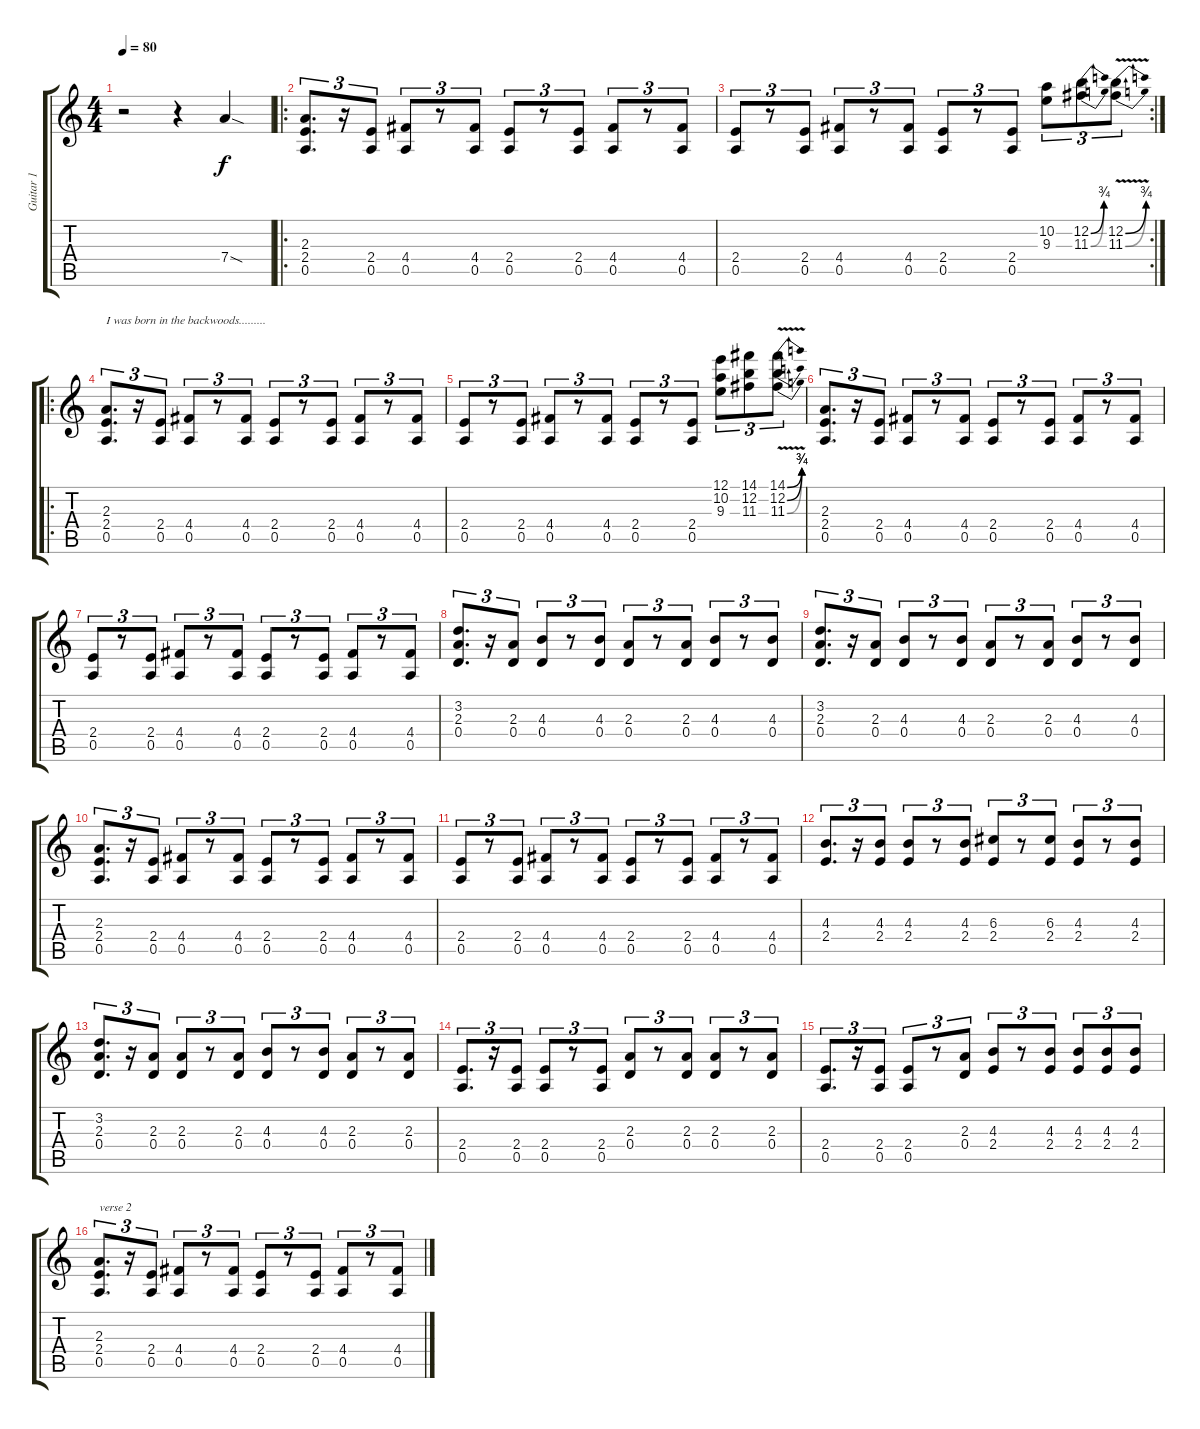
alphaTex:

\track ("Guitar 1" "Guitar 1") {instrument overdrivenguitar}
\staff {score tabs}
\tuning (E4 B3 G3 D3 A2 E2) {hide}
\ts (4 4)
\tempo 80
\clef g2
\ks c
r.2{dy f instrument overdrivenguitar} r.4 7.4{sod}.4 |
\ro
(2.3 2.4 0.5).8{d tu (3 2)} r.16{tu (3 2)} (2.4 0.5).8{tu (3 2)} (4.4 0.5).8{tu (3 2)} r.8{tu (3 2)} (4.4 0.5).8{tu (3 2)} (2.4 0.5).8{tu (3 2)} r.8{tu (3 2)} (2.4 0.5).8{tu (3 2)} (4.4 0.5).8{tu (3 2)} r.8{tu (3 2)} (4.4 0.5).8{tu (3 2)} |
\rc 2
(2.4 0.5).8{tu (3 2)} r.8{tu (3 2)} (2.4 0.5).8{tu (3 2)} (4.4 0.5).8{tu (3 2)} r.8{tu (3 2)} (4.4 0.5).8{tu (3 2)} (2.4 0.5).8{tu (3 2)} r.8{tu (3 2)} (2.4 0.5).8{tu (3 2)} (10.2 9.3).8{tu (3 2)} (12.2{be (bend 0 0 60 3)} 11.3{be (bend 0 0 60 3)}).8{tu (3 2)} (12.2{be (bend 0 0 60 3) v} 11.3{be (bend 0 0 60 3) v}).8{tu (3 2)} |
\ro
(2.3 2.4 0.5).8{d tu (3 2) txt "I was born in the backwoods........."} r.16{tu (3 2)} (2.4 0.5).8{tu (3 2)} (4.4 0.5).8{tu (3 2)} r.8{tu (3 2)} (4.4 0.5).8{tu (3 2)} (2.4 0.5).8{tu (3 2)} r.8{tu (3 2)} (2.4 0.5).8{tu (3 2)} (4.4 0.5).8{tu (3 2)} r.8{tu (3 2)} (4.4 0.5).8{tu (3 2)} |
(2.4 0.5).8{tu (3 2)} r.8{tu (3 2)} (2.4 0.5).8{tu (3 2)} (4.4 0.5).8{tu (3 2)} r.8{tu (3 2)} (4.4 0.5).8{tu (3 2)} (2.4 0.5).8{tu (3 2)} r.8{tu (3 2)} (2.4 0.5).8{tu (3 2)} (12.1 10.2 9.3).8{tu (3 2)} (14.1 12.2 11.3).8{tu (3 2)} (14.1{be (bend 0 0 60 3)} 12.2{be (bend 0 0 60 3) v} 11.3{be (bend 0 0 60 3) v}).8{tu (3 2)} |
(2.3 2.4 0.5).8{d tu (3 2)} r.16{tu (3 2)} (2.4 0.5).8{tu (3 2)} (4.4 0.5).8{tu (3 2)} r.8{tu (3 2)} (4.4 0.5).8{tu (3 2)} (2.4 0.5).8{tu (3 2)} r.8{tu (3 2)} (2.4 0.5).8{tu (3 2)} (4.4 0.5).8{tu (3 2)} r.8{tu (3 2)} (4.4 0.5).8{tu (3 2)} |
(2.4 0.5).8{tu (3 2)} r.8{tu (3 2)} (2.4 0.5).8{tu (3 2)} (4.4 0.5).8{tu (3 2)} r.8{tu (3 2)} (4.4 0.5).8{tu (3 2)} (2.4 0.5).8{tu (3 2)} r.8{tu (3 2)} (2.4 0.5).8{tu (3 2)} (4.4 0.5).8{tu (3 2)} r.8{tu (3 2)} (4.4 0.5).8{tu (3 2)} |
(3.2 2.3 0.4).8{d tu (3 2)} r.16{tu (3 2)} (2.3 0.4).8{tu (3 2)} (4.3 0.4).8{tu (3 2)} r.8{tu (3 2)} (4.3 0.4).8{tu (3 2)} (2.3 0.4).8{tu (3 2)} r.8{tu (3 2)} (2.3 0.4).8{tu (3 2)} (4.3 0.4).8{tu (3 2)} r.8{tu (3 2)} (4.3 0.4).8{tu (3 2)} |
(3.2 2.3 0.4).8{d tu (3 2)} r.16{tu (3 2)} (2.3 0.4).8{tu (3 2)} (4.3 0.4).8{tu (3 2)} r.8{tu (3 2)} (4.3 0.4).8{tu (3 2)} (2.3 0.4).8{tu (3 2)} r.8{tu (3 2)} (2.3 0.4).8{tu (3 2)} (4.3 0.4).8{tu (3 2)} r.8{tu (3 2)} (4.3 0.4).8{tu (3 2)} |
(2.3 2.4 0.5).8{d tu (3 2)} r.16{tu (3 2)} (2.4 0.5).8{tu (3 2)} (4.4 0.5).8{tu (3 2)} r.8{tu (3 2)} (4.4 0.5).8{tu (3 2)} (2.4 0.5).8{tu (3 2)} r.8{tu (3 2)} (2.4 0.5).8{tu (3 2)} (4.4 0.5).8{tu (3 2)} r.8{tu (3 2)} (4.4 0.5).8{tu (3 2)} |
(2.4 0.5).8{tu (3 2)} r.8{tu (3 2)} (2.4 0.5).8{tu (3 2)} (4.4 0.5).8{tu (3 2)} r.8{tu (3 2)} (4.4 0.5).8{tu (3 2)} (2.4 0.5).8{tu (3 2)} r.8{tu (3 2)} (2.4 0.5).8{tu (3 2)} (4.4 0.5).8{tu (3 2)} r.8{tu (3 2)} (4.4 0.5).8{tu (3 2)} |
(4.3 2.4).8{d tu (3 2)} r.16{tu (3 2)} (4.3 2.4).8{tu (3 2)} (4.3 2.4).8{tu (3 2)} r.8{tu (3 2)} (4.3 2.4).8{tu (3 2)} (6.3 2.4).8{tu (3 2)} r.8{tu (3 2)} (6.3 2.4).8{tu (3 2)} (4.3 2.4).8{tu (3 2)} r.8{tu (3 2)} (4.3 2.4).8{tu (3 2)} |
(3.2 2.3 0.4).8{d tu (3 2)} r.16{tu (3 2)} (2.3 0.4).8{tu (3 2)} (2.3 0.4).8{tu (3 2)} r.8{tu (3 2)} (2.3 0.4).8{tu (3 2)} (4.3 0.4).8{tu (3 2)} r.8{tu (3 2)} (4.3 0.4).8{tu (3 2)} (2.3 0.4).8{tu (3 2)} r.8{tu (3 2)} (2.3 0.4).8{tu (3 2)} |
(2.4 0.5).8{d tu (3 2)} r.16{tu (3 2)} (2.4 0.5).8{tu (3 2)} (2.4 0.5).8{tu (3 2)} r.8{tu (3 2)} (2.4 0.5).8{tu (3 2)} (2.3 0.4).8{tu (3 2)} r.8{tu (3 2)} (2.3 0.4).8{tu (3 2)} (2.3 0.4).8{tu (3 2)} r.8{tu (3 2)} (2.3 0.4).8{tu (3 2)} |
(2.4 0.5).8{d tu (3 2)} r.16{tu (3 2)} (2.4 0.5).8{tu (3 2)} (2.4 0.5).8{tu (3 2)} r.8{tu (3 2)} (2.3 0.4).8{tu (3 2)} (4.3 2.4).8{tu (3 2)} r.8{tu (3 2)} (4.3 2.4).8{tu (3 2)} (4.3 2.4).8{tu (3 2)} (4.3 2.4).8{tu (3 2)} (4.3 2.4).8{tu (3 2)} |
(2.3 2.4 0.5).8{d tu (3 2) txt "verse 2"} r.16{tu (3 2)} (2.4 0.5).8{tu (3 2)} (4.4 0.5).8{tu (3 2)} r.8{tu (3 2)} (4.4 0.5).8{tu (3 2)} (2.4 0.5).8{tu (3 2)} r.8{tu (3 2)} (2.4 0.5).8{tu (3 2)} (4.4 0.5).8{tu (3 2)} r.8{tu (3 2)} (4.4 0.5).8{tu (3 2)}
